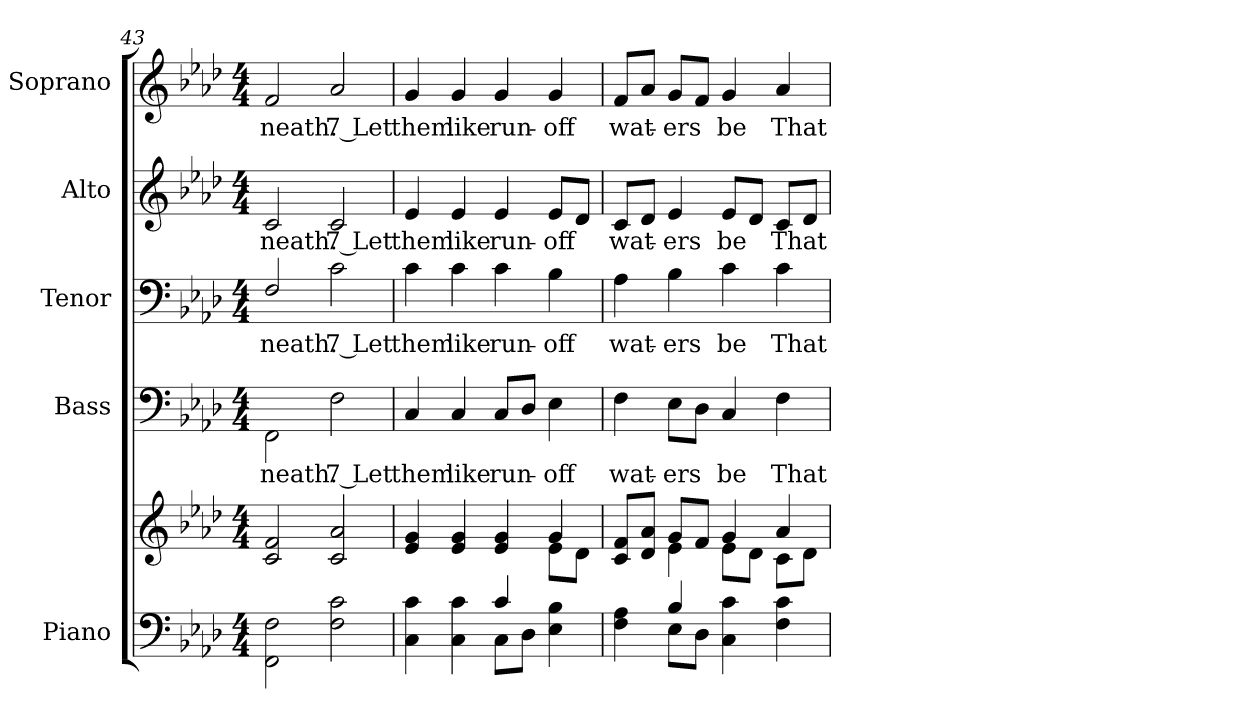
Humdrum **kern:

**kern	**kern	**kern	**text	**kern	**text	**kern	**text	**kern	**text
*part5	*part5	*part4	*part4	*part3	*part3	*part2	*part2	*part1	*part1
*staff6	*staff5	*staff4	*staff4	*staff3	*staff3	*staff2	*staff2	*staff1	*staff1
*I"Piano	*	*I"Bass	*	*I"Tenor	*	*I"Alto	*	*I"Soprano	*
*I'Pno.	*	*I'B.	*	*I'T.	*	*I'A.	*	*I'S.	*
*clefF4	*clefG2	*clefF4	*	*clefF4	*	*clefG2	*	*clefG2	*
*k[b-e-a-d-]	*k[b-e-a-d-]	*k[b-e-a-d-]	*	*k[b-e-a-d-]	*	*k[b-e-a-d-]	*	*k[b-e-a-d-]	*
*A-:	*A-:	*A-:	*	*A-:	*	*A-:	*	*A-:	*
*M4/4	*M4/4	*M4/4	*	*M4/4	*	*M4/4	*	*M4/4	*
=43	=43	=43	=43	=43	=43	=43	=43	=43	=43
!	!	!	!LO:LY:b:color=#000000	!	!	!	!	!	!
!	!	!	!	!	!LO:LY:b:color=#000000	!	!	!	!
!	!	!	!	!	!	!	!LO:LY:b:color=#000000	!	!
!	!	!	!	!	!	!	!	!	!LO:LY:b:color=#000000
2FFi\ 2Fi	2ci/ 2fi	2FFi\	-neath.	2Fi/	-neath.	2ci/	-neath.	2fi/	-neath.
!	!	!	!LO:LY:b:color=#000000	!	!	!	!	!	!
!	!	!	!	!	!LO:LY:b:color=#000000	!	!	!	!
!	!	!	!	!	!	!	!LO:LY:b:color=#000000	!	!
!	!	!	!	!	!	!	!	!	!LO:LY:b:color=#000000
2Fi\ 2ci	2ci/ 2a-i	2Fi\	7 Let	2ci\	7 Let	2ci/	7 Let	2a-i/	7 Let
=44	=44	=44	=44	=44	=44	=44	=44	=44	=44
*^	*^	*	*	*	*	*	*	*	*
!	!	!	!	!	!LO:LY:b:color=#000000	!	!	!	!	!	!
!	!	!	!	!	!	!	!LO:LY:b:color=#000000	!	!	!	!
!	!	!	!	!	!	!	!	!	!LO:LY:b:color=#000000	!	!
!	!	!	!	!	!	!	!	!	!	!	!LO:LY:b:color=#000000
4Ci\ 4ci	2ryy	4e-i/ 4gi	2ryy	4Ci/	them	4ci\	them	4e-i/	them	4gi/	them
!	!	!	!	!	!LO:LY:b:color=#000000	!	!	!	!	!	!
!	!	!	!	!	!	!	!LO:LY:b:color=#000000	!	!	!	!
!	!	!	!	!	!	!	!	!	!LO:LY:b:color=#000000	!	!
!	!	!	!	!	!	!	!	!	!	!	!LO:LY:b:color=#000000
4Ci\ 4ci	.	4e-i/ 4gi	.	4Ci/	like	4ci\	like	4e-i/	like	4gi/	like
!	!	!	!	!	!LO:LY:b:color=#000000	!	!	!	!	!	!
!	!	!	!	!	!	!	!LO:LY:b:color=#000000	!	!	!	!
!	!	!	!	!	!	!	!	!	!LO:LY:b:color=#000000	!	!
!	!	!	!	!	!	!	!	!	!	!	!LO:LY:b:color=#000000
4ci/	8Ci\L	4e-i/ 4gi	4ryy	8Ci/L	run-	4ci\	run-	4e-i/	run-	4gi/	run-
.	8D-i\J	.	.	8D-i/J	.	.	.	.	.	.	.
!	!	!	!	!	!LO:LY:b:color=#000000	!	!	!	!	!	!
!	!	!	!	!	!	!	!LO:LY:b:color=#000000	!	!	!	!
!	!	!	!	!	!	!	!	!	!LO:LY:b:color=#000000	!	!
!	!	!	!	!	!	!	!	!	!	!	!LO:LY:b:color=#000000
4E-i\ 4B-i	4ryy	4gi/	8e-i\L	4E-i\	-off	4B-i\	-off	8e-i/L	-off	4gi/	-off
.	.	.	8d-i\J	.	.	.	.	8d-i/J	.	.	.
!!LO:PB:g=z
=45	=45	=45	=45	=45	=45	=45	=45	=45	=45	=45	=45
!	!	!	!	!	!LO:LY:b:color=#000000	!	!	!	!	!	!
!	!	!	!	!	!	!	!LO:LY:b:color=#000000	!	!	!	!
!	!	!	!	!	!	!	!	!	!LO:LY:b:color=#000000	!	!
!	!	!	!	!	!	!	!	!	!	!	!LO:LY:b:color=#000000
4Fi\ 4A-i	4ryy	8ci/ 8fiL	4ryy	4Fi\	wat-	4A-i\	wat-	8ci/L	wat-	8fi/L	wat-
.	.	8d-i/ 8a-iJ	.	.	.	.	.	8d-i/J	.	8a-i/J	.
!	!	!	!	!	!LO:LY:b:color=#000000	!	!	!	!	!	!
!	!	!	!	!	!	!	!LO:LY:b:color=#000000	!	!	!	!
!	!	!	!	!	!	!	!	!	!LO:LY:b:color=#000000	!	!
!	!	!	!	!	!	!	!	!	!	!	!LO:LY:b:color=#000000
4B-i/	8E-i\L	8gi/L	4e-i\	8E-i\L	-ers	4B-i\	-ers	4e-i/	-ers	8gi/L	-ers
.	8D-i\J	8fi/J	.	8D-i\J	.	.	.	.	.	8fi/J	.
!	!	!	!	!	!LO:LY:b:color=#000000	!	!	!	!	!	!
!	!	!	!	!	!	!	!LO:LY:b:color=#000000	!	!	!	!
!	!	!	!	!	!	!	!	!	!LO:LY:b:color=#000000	!	!
!	!	!	!	!	!	!	!	!	!	!	!LO:LY:b:color=#000000
4Ci\ 4ci	2ryy	4gi/	8e-i\L	4Ci/	be	4ci\	be	8e-i/L	be	4gi/	be
.	.	.	8d-i\J	.	.	.	.	8d-i/J	.	.	.
!	!	!	!	!	!LO:LY:b:color=#000000	!	!	!	!	!	!
!	!	!	!	!	!	!	!LO:LY:b:color=#000000	!	!	!	!
!	!	!	!	!	!	!	!	!	!LO:LY:b:color=#000000	!	!
!	!	!	!	!	!	!	!	!	!	!	!LO:LY:b:color=#000000
4Fi\ 4ci	.	4a-i/	8ci\L	4Fi\	That	4ci\	That	8ci/L	That	4a-i/	That
.	.	.	8d-i\J	.	.	.	.	8d-i/J	.	.	.
*v	*v	*	*	*	*	*	*	*	*	*	*
*	*v	*v	*	*	*	*	*	*	*	*
=	=	=	=	=	=	=	=	=	=
*-	*-	*-	*-	*-	*-	*-	*-	*-	*-
